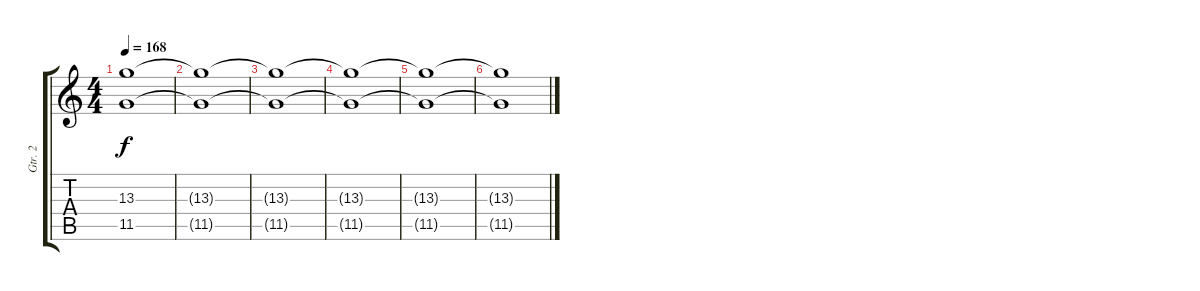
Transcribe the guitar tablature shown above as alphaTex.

\track ("Gtr. 2" "Gtr. 2") {instrument distortionguitar}
\staff {score tabs}
\tuning (Eb4 Bb3 Gb3 Db3 Ab2 Db2) {hide}
\ts (4 4)
\tempo 168
\clef g2
\ks aminor
(13.3{t} 11.5{t}).1{dy f} |
(13.3{t} 11.5{t}).1 |
(13.3{t} 11.5{t}).1 |
(13.3{t} 11.5{t}).1 |
(13.3{t} 11.5{t}).1 |
(13.3{t} 11.5{t}).1
